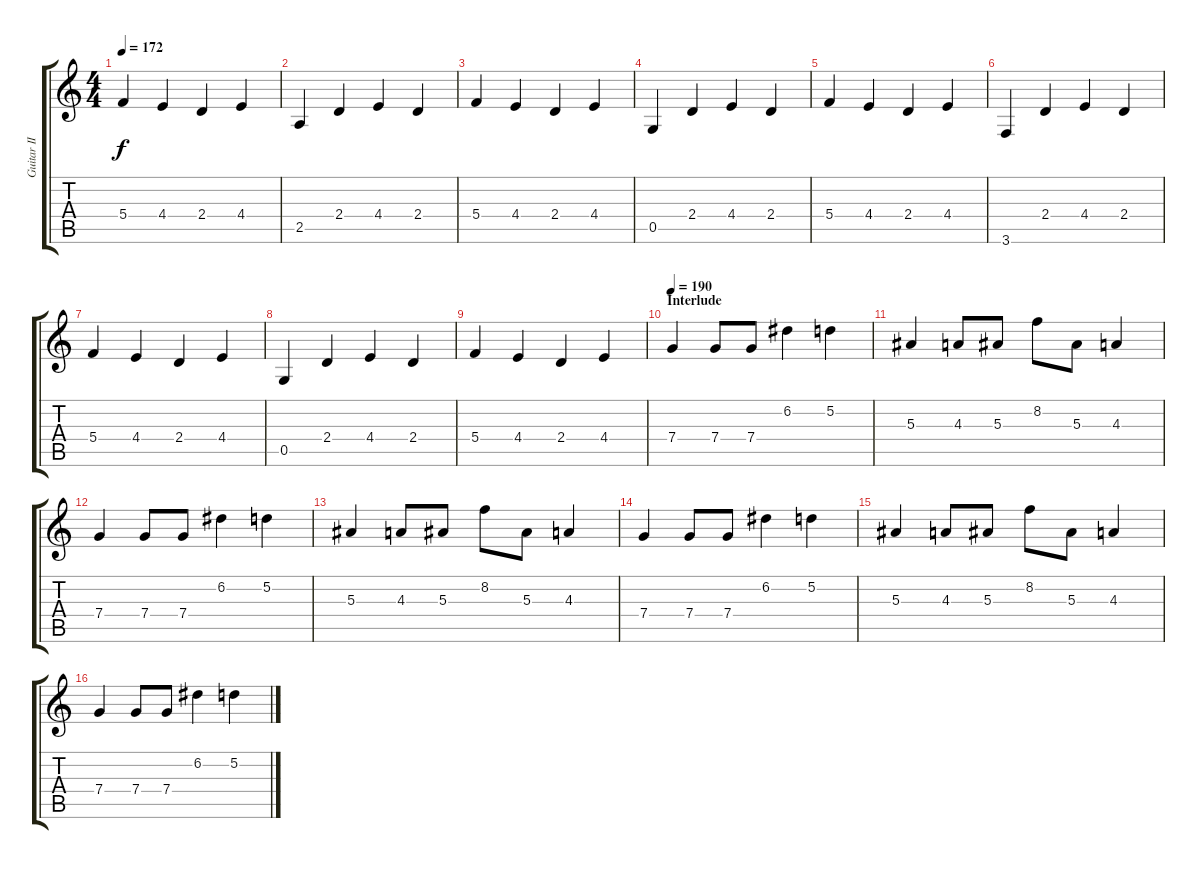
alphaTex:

\track ("Guitar II" "Guitar II") {instrument distortionguitar}
\staff {score tabs}
\tuning (D4 A3 F3 C3 G2 D2) {hide}
\ts (4 4)
\tempo 172
\clef g2
\ks c
5.4.4{dy f} 4.4.4 2.4.4 4.4.4 |
2.5.4 2.4.4 4.4.4 2.4.4 |
5.4.4 4.4.4 2.4.4 4.4.4 |
0.5.4 2.4.4 4.4.4 2.4.4 |
5.4.4 4.4.4 2.4.4 4.4.4 |
3.6.4 2.4.4 4.4.4 2.4.4 |
5.4.4 4.4.4 2.4.4 4.4.4 |
0.5.4 2.4.4 4.4.4 2.4.4 |
5.4.4 4.4.4 2.4.4 4.4.4 |
\section ("" "Interlude")
\tempo 190
7.4.4 7.4.8 7.4.8 6.2.4 5.2.4 |
5.3.4 4.3.8 5.3.8 8.2.8 5.3.8 4.3.4 |
7.4.4 7.4.8 7.4.8 6.2.4 5.2.4 |
5.3.4 4.3.8 5.3.8 8.2.8 5.3.8 4.3.4 |
7.4.4 7.4.8 7.4.8 6.2.4 5.2.4 |
5.3.4 4.3.8 5.3.8 8.2.8 5.3.8 4.3.4 |
7.4.4 7.4.8 7.4.8 6.2.4 5.2.4
